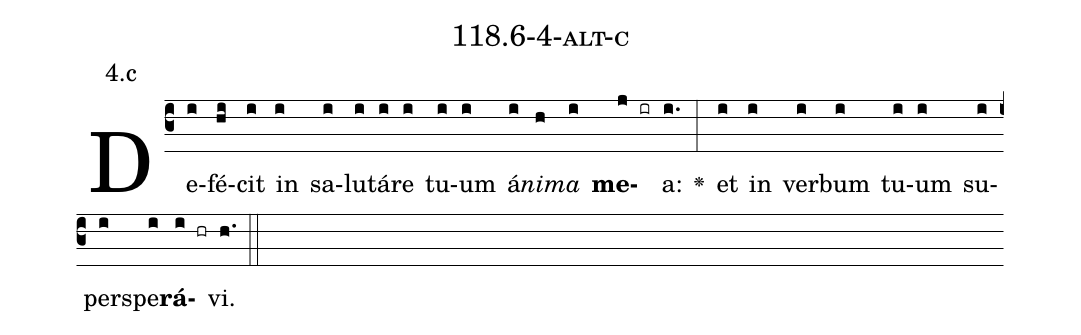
name: 118.6-4-alt-c;
annotation: 4.c;
%%
(c3)De(i)fé(hi)cit(i) in(i) sa(i)lu(i)tá(i)re(i) tu(i)um(i) á(i)<i>ni</i>(h)<i>ma</i>(i) <b>me</b>(j ir)a:(i.) <v>\greheightstar</v>(:) et(i) in(i) ver(i)bum(i) tu(i)um(i) su(i)per(i)spe(i)<b>rá</b>(i hr)vi.(h.) (::)


%E(i) u(i) o(i) u(i) a(i) e.(h.) (::)
